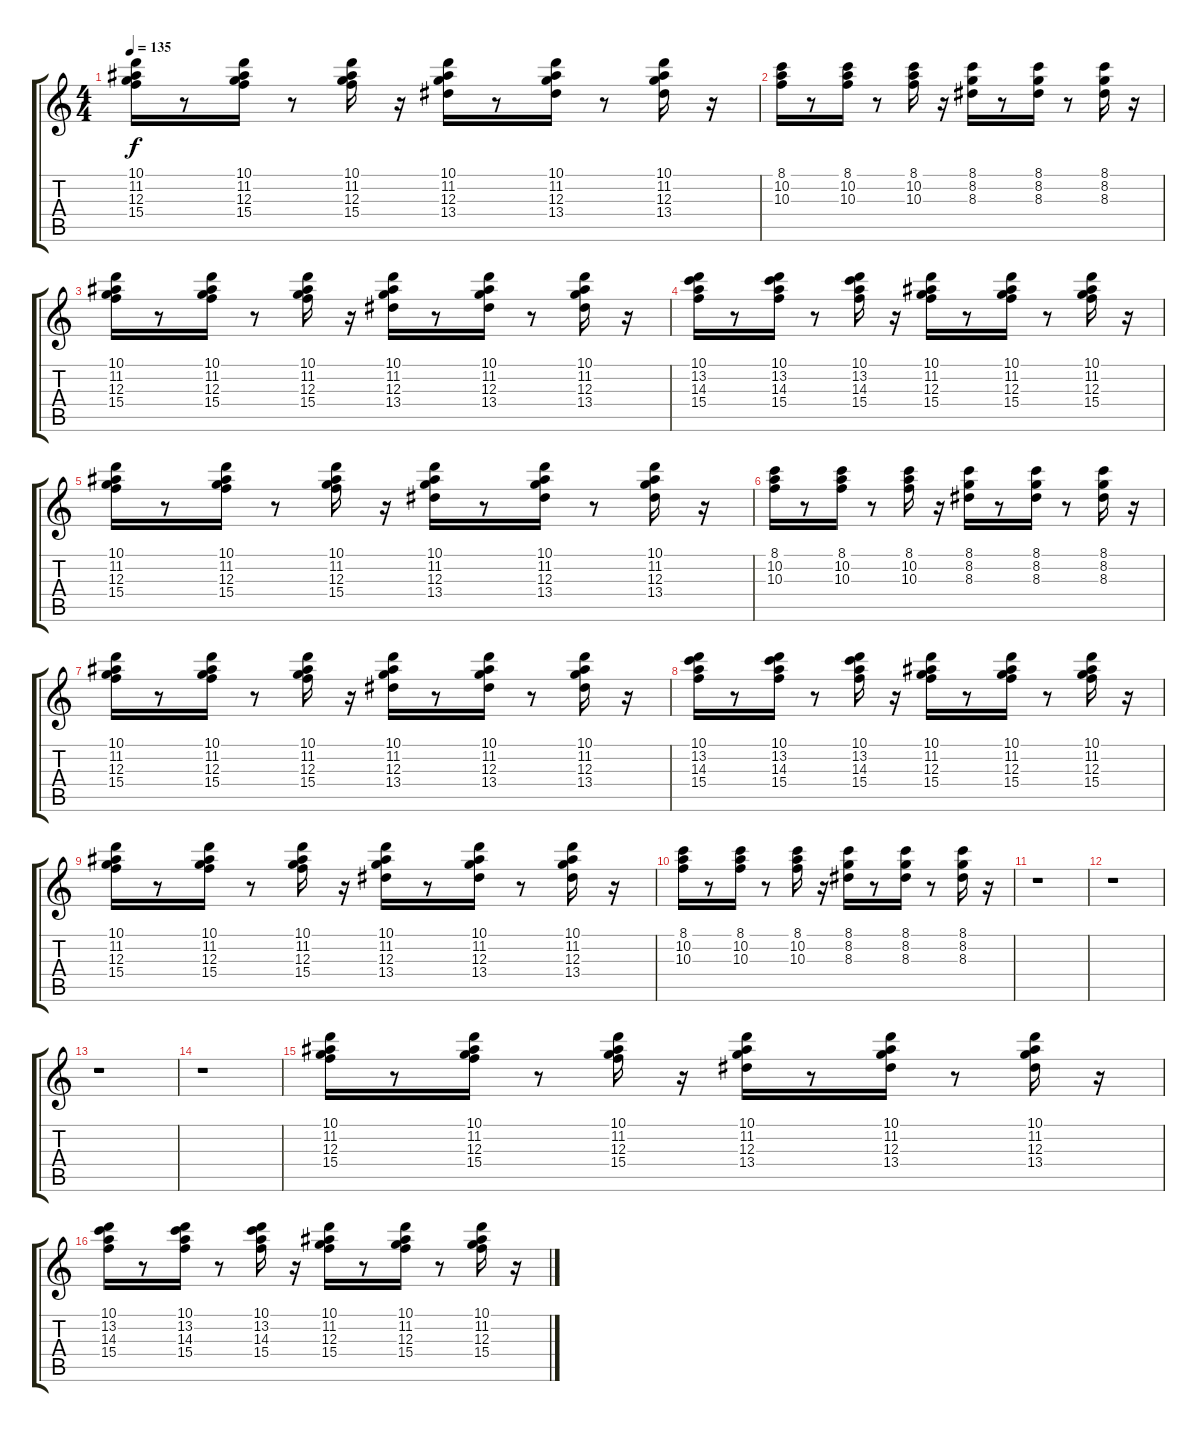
\track "" {instrument slapbass2}
\staff {score tabs}
\tuning (E4 B3 G3 D3 A2 E2) {hide}
\ts (4 4)
\tempo 135
\clef g2
\ks c
(10.1 11.2 12.3 15.4).16{dy f} r.8 (10.1 11.2 12.3 15.4).16 r.8 (10.1 11.2 12.3 15.4).16 r.16 (10.1 11.2 12.3 13.4).16 r.8 (10.1 11.2 12.3 13.4).16 r.8 (10.1 11.2 12.3 13.4).16 r.16 |
(8.1 10.2 10.3).16 r.8 (8.1 10.2 10.3).16 r.8 (8.1 10.2 10.3).16 r.16 (8.1 8.2 8.3).16 r.8 (8.1 8.2 8.3).16 r.8 (8.1 8.2 8.3).16 r.16 |
(10.1 11.2 12.3 15.4).16 r.8 (10.1 11.2 12.3 15.4).16 r.8 (10.1 11.2 12.3 15.4).16 r.16 (10.1 11.2 12.3 13.4).16 r.8 (10.1 11.2 12.3 13.4).16 r.8 (10.1 11.2 12.3 13.4).16 r.16 |
(10.1 13.2 14.3 15.4).16 r.8 (10.1 13.2 14.3 15.4).16 r.8 (10.1 13.2 14.3 15.4).16 r.16 (10.1 11.2 12.3 15.4).16 r.8 (10.1 11.2 12.3 15.4).16 r.8 (10.1 11.2 12.3 15.4).16 r.16 |
(10.1 11.2 12.3 15.4).16 r.8 (10.1 11.2 12.3 15.4).16 r.8 (10.1 11.2 12.3 15.4).16 r.16 (10.1 11.2 12.3 13.4).16 r.8 (10.1 11.2 12.3 13.4).16 r.8 (10.1 11.2 12.3 13.4).16 r.16 |
(8.1 10.2 10.3).16 r.8 (8.1 10.2 10.3).16 r.8 (8.1 10.2 10.3).16 r.16 (8.1 8.2 8.3).16 r.8 (8.1 8.2 8.3).16 r.8 (8.1 8.2 8.3).16 r.16 |
(10.1 11.2 12.3 15.4).16 r.8 (10.1 11.2 12.3 15.4).16 r.8 (10.1 11.2 12.3 15.4).16 r.16 (10.1 11.2 12.3 13.4).16 r.8 (10.1 11.2 12.3 13.4).16 r.8 (10.1 11.2 12.3 13.4).16 r.16 |
(10.1 13.2 14.3 15.4).16 r.8 (10.1 13.2 14.3 15.4).16 r.8 (10.1 13.2 14.3 15.4).16 r.16 (10.1 11.2 12.3 15.4).16 r.8 (10.1 11.2 12.3 15.4).16 r.8 (10.1 11.2 12.3 15.4).16 r.16 |
(10.1 11.2 12.3 15.4).16 r.8 (10.1 11.2 12.3 15.4).16 r.8 (10.1 11.2 12.3 15.4).16 r.16 (10.1 11.2 12.3 13.4).16 r.8 (10.1 11.2 12.3 13.4).16 r.8 (10.1 11.2 12.3 13.4).16 r.16 |
(8.1 10.2 10.3).16 r.8 (8.1 10.2 10.3).16 r.8 (8.1 10.2 10.3).16 r.16 (8.1 8.2 8.3).16 r.8 (8.1 8.2 8.3).16 r.8 (8.1 8.2 8.3).16 r.16 |
r.1 |
r.1 |
r.1 |
r.1 |
(10.1 11.2 12.3 15.4).16 r.8 (10.1 11.2 12.3 15.4).16 r.8 (10.1 11.2 12.3 15.4).16 r.16 (10.1 11.2 12.3 13.4).16 r.8 (10.1 11.2 12.3 13.4).16 r.8 (10.1 11.2 12.3 13.4).16 r.16 |
(10.1 13.2 14.3 15.4).16 r.8 (10.1 13.2 14.3 15.4).16 r.8 (10.1 13.2 14.3 15.4).16 r.16 (10.1 11.2 12.3 15.4).16 r.8 (10.1 11.2 12.3 15.4).16 r.8 (10.1 11.2 12.3 15.4).16 r.16
